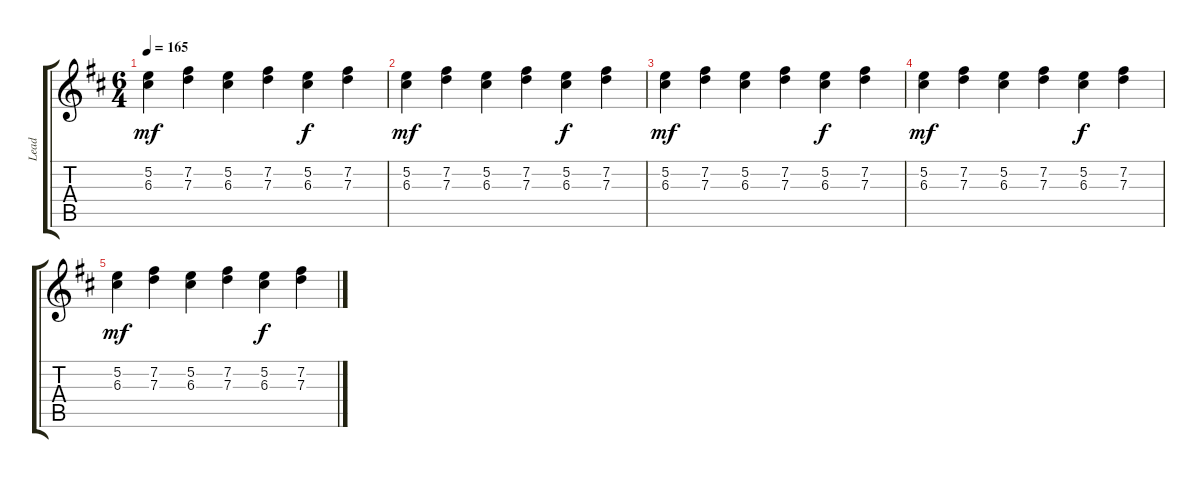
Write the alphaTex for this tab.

\track ("Lead" "Lead") {instrument distortionguitar}
\staff {score tabs}
\tuning (E4 B3 G3 D3 A2 E2) {hide}
\ts (6 4)
\tempo 165
\clef g2
\ks bminor
(5.2 6.3).4{dy mf} (7.2 7.3).4 (5.2 6.3).4 (7.2 7.3).4 (5.2 6.3).4{dy f} (7.2 7.3).4 |
(5.2 6.3).4{dy mf} (7.2 7.3).4 (5.2 6.3).4 (7.2 7.3).4 (5.2 6.3).4{dy f} (7.2 7.3).4 |
(5.2 6.3).4{dy mf volume 0} (7.2 7.3).4 (5.2 6.3).4 (7.2 7.3).4 (5.2 6.3).4{dy f} (7.2 7.3).4 |
(5.2 6.3).4{dy mf} (7.2 7.3).4 (5.2 6.3).4 (7.2 7.3).4 (5.2 6.3).4{dy f} (7.2 7.3).4 |
(5.2 6.3).4{dy mf} (7.2 7.3).4 (5.2 6.3).4 (7.2 7.3).4 (5.2 6.3).4{dy f} (7.2 7.3).4
